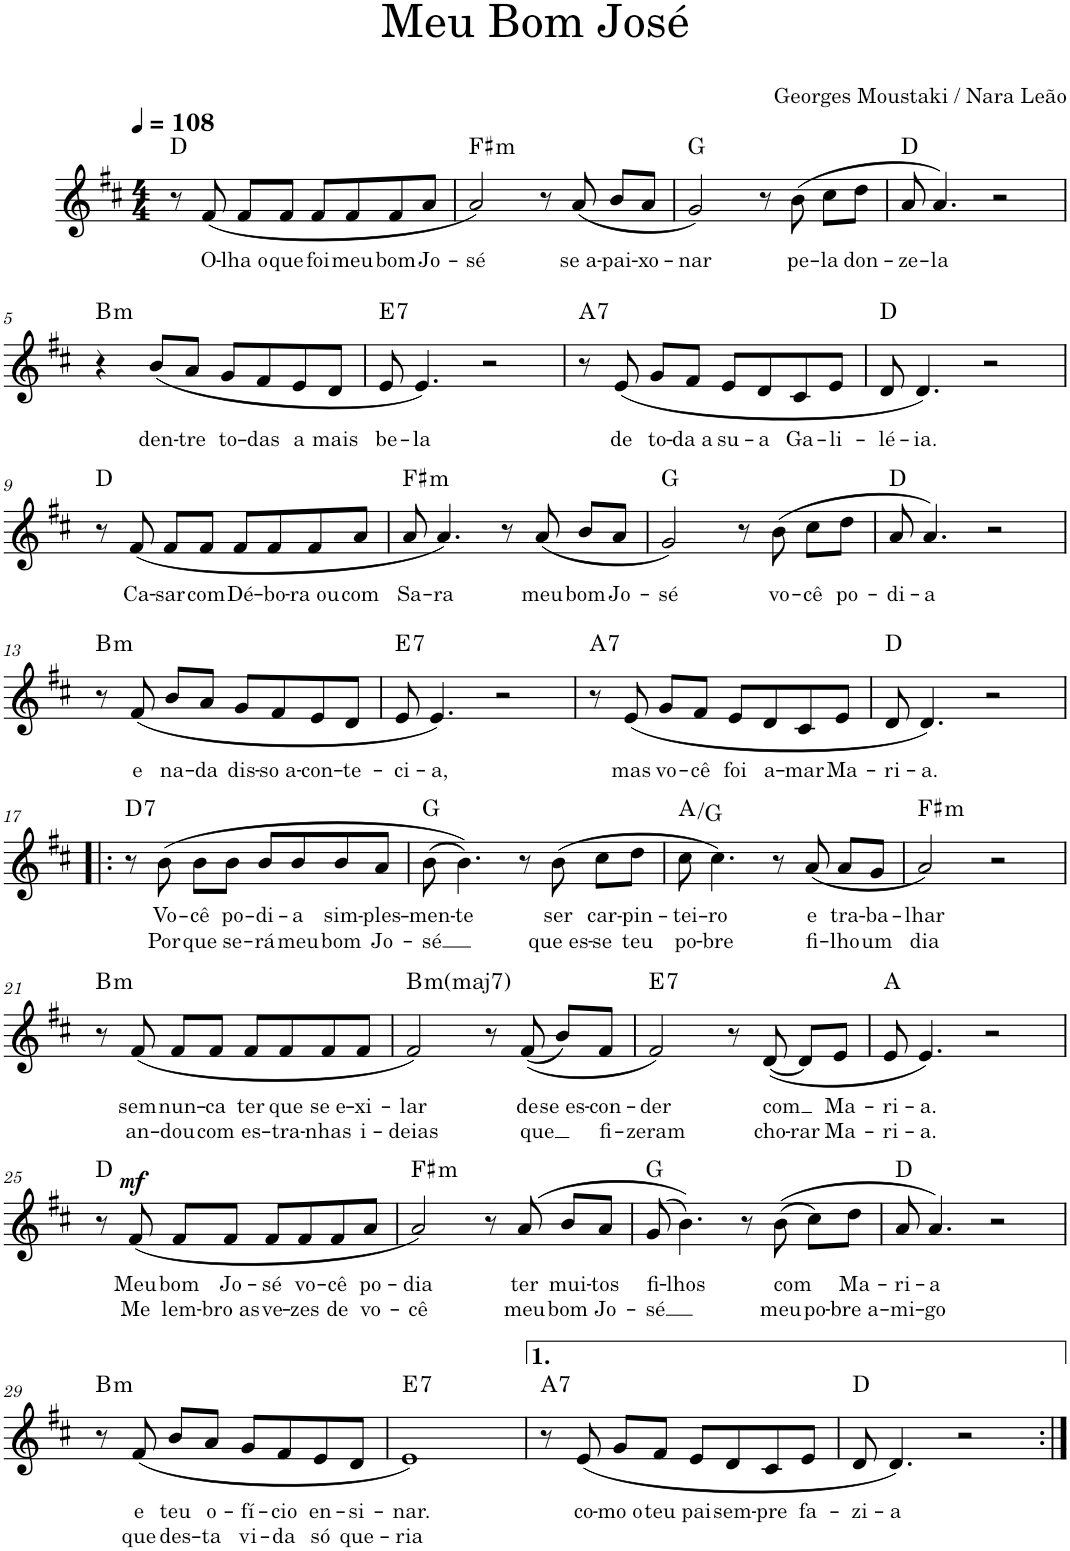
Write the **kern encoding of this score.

**kern	**text	**text	**dynam	**harte
*part1	*part1	*part1	*part1	*part1
*staff1	*staff1	*staff1	*staff1	*
*I"Voz	*	*	*	*
*I'Vo.	*	*	*	*
*clefG2	*	*	*	*
*k[f#c#]	*	*	*	*
*M4/4	*	*	*	*
*MM108	*	*	*	*
=1	=1	=1	=1	=1
8r	.	.	.	D:maj
!	!LO:LY:b	!	!	!
(8f#/	O-	.	.	.
!	!LO:LY:b	!	!	!
8f#/L	-lha o	.	.	.
!	!LO:LY:b	!	!	!
8f#/J	que	.	.	.
!	!LO:LY:b	!	!	!
8f#/L	foi	.	.	.
!	!LO:LY:b	!	!	!
8f#/	meu	.	.	.
!	!LO:LY:b	!	!	!
8f#/	bom	.	.	.
!	!LO:LY:b	!	!	!
8a/J	Jo-	.	.	.
=2	=2	=2	=2	=2
!	!LO:LY:b	!	!	!LO:H:kt=m
2a/)	-sé	.	.	F#:min
8r	.	.	.	.
!	!LO:LY:b	!	!	!
(8a/	se a-	.	.	.
!	!LO:LY:b	!	!	!
8b/L	-pai-	.	.	.
!	!LO:LY:b	!	!	!
8a/J	-xo-	.	.	.
=3	=3	=3	=3	=3
!	!LO:LY:b	!	!	!
2g/)	-nar	.	.	G:maj
8r	.	.	.	.
!	!LO:LY:b	!	!	!
(8b\	pe-	.	.	.
!	!LO:LY:b	!	!	!
8cc#\L	-la	.	.	.
!	!LO:LY:b	!	!	!
8dd\J	don-	.	.	.
=4	=4	=4	=4	=4
!	!LO:LY:b	!	!	!
8a/	-ze-	.	.	D:maj
!	!LO:LY:b	!	!	!
4.a/)	-la	.	.	.
2r	.	.	.	.
!!LO:LB:g=z
=5	=5	=5	=5	=5
!	!	!	!	!LO:H:kt=m
4r	.	.	.	B:min
!	!LO:LY:b	!	!	!
(8b/L	den-	.	.	.
!	!LO:LY:b	!	!	!
8a/J	-tre	.	.	.
!	!LO:LY:b	!	!	!
8g/L	to-	.	.	.
!	!LO:LY:b	!	!	!
8f#/	-das	.	.	.
!	!LO:LY:b	!	!	!
8e/	a	.	.	.
!	!LO:LY:b	!	!	!
8d/J	mais	.	.	.
=6	=6	=6	=6	=6
!	!LO:LY:b	!	!	!LO:H:kt=7
8e/	be-	.	.	E:7
!	!LO:LY:b	!	!	!
4.e/)	-la	.	.	.
2r	.	.	.	.
=7	=7	=7	=7	=7
!	!	!	!	!LO:H:kt=7
8r	.	.	.	A:7
!	!LO:LY:b	!	!	!
(8e/	de	.	.	.
!	!LO:LY:b	!	!	!
8g/L	to-	.	.	.
!	!LO:LY:b	!	!	!
8f#/J	-da a	.	.	.
!	!LO:LY:b	!	!	!
8e/L	su-	.	.	.
!	!LO:LY:b	!	!	!
8d/	-a	.	.	.
!	!LO:LY:b	!	!	!
8c#/	Ga-	.	.	.
!	!LO:LY:b	!	!	!
8e/J	-li-	.	.	.
=8	=8	=8	=8	=8
!	!LO:LY:b	!	!	!
8d/	-lé-	.	.	D:maj
!	!LO:LY:b	!	!	!
4.d/)	-ia.	.	.	.
2r	.	.	.	.
!!LO:LB:g=z
=9	=9	=9	=9	=9
8r	.	.	.	D:maj
!	!LO:LY:b	!	!	!
(8f#/	Ca-	.	.	.
!	!LO:LY:b	!	!	!
8f#/L	-sar	.	.	.
!	!LO:LY:b	!	!	!
8f#/J	com	.	.	.
!	!LO:LY:b	!	!	!
8f#/L	Dé-	.	.	.
!	!LO:LY:b	!	!	!
8f#/	-bo-	.	.	.
!	!LO:LY:b	!	!	!
8f#/	-ra ou	.	.	.
!	!LO:LY:b	!	!	!
8a/J	com	.	.	.
=10	=10	=10	=10	=10
!	!LO:LY:b	!	!	!LO:H:kt=m
8a/	Sa-	.	.	F#:min
!	!LO:LY:b	!	!	!
4.a/)	-ra	.	.	.
8r	.	.	.	.
!	!LO:LY:b	!	!	!
(8a/	meu	.	.	.
!	!LO:LY:b	!	!	!
8b/L	bom	.	.	.
!	!LO:LY:b	!	!	!
8a/J	Jo-	.	.	.
=11	=11	=11	=11	=11
!	!LO:LY:b	!	!	!
2g/)	-sé	.	.	G:maj
8r	.	.	.	.
!	!LO:LY:b	!	!	!
(8b\	vo-	.	.	.
!	!LO:LY:b	!	!	!
8cc#\L	-cê	.	.	.
!	!LO:LY:b	!	!	!
8dd\J	po-	.	.	.
=12	=12	=12	=12	=12
!	!LO:LY:b	!	!	!
8a/	-di-	.	.	D:maj
!	!LO:LY:b	!	!	!
4.a/)	-a	.	.	.
2r	.	.	.	.
!!LO:LB:g=z
=13	=13	=13	=13	=13
!	!	!	!	!LO:H:kt=m
8r	.	.	.	B:min
!	!LO:LY:b	!	!	!
(8f#/	e	.	.	.
!	!LO:LY:b	!	!	!
8b/L	na-	.	.	.
!	!LO:LY:b	!	!	!
8a/J	-da	.	.	.
!	!LO:LY:b	!	!	!
8g/L	dis-	.	.	.
!	!LO:LY:b	!	!	!
8f#/	-so a-	.	.	.
!	!LO:LY:b	!	!	!
8e/	-con-	.	.	.
!	!LO:LY:b	!	!	!
8d/J	-te-	.	.	.
=14	=14	=14	=14	=14
!	!LO:LY:b	!	!	!LO:H:kt=7
8e/	-ci-	.	.	E:7
!	!LO:LY:b	!	!	!
4.e/)	-a,	.	.	.
2r	.	.	.	.
=15	=15	=15	=15	=15
!	!	!	!	!LO:H:kt=7
8r	.	.	.	A:7
!	!LO:LY:b	!	!	!
(8e/	mas	.	.	.
!	!LO:LY:b	!	!	!
8g/L	vo-	.	.	.
!	!LO:LY:b	!	!	!
8f#/J	-cê	.	.	.
!	!LO:LY:b	!	!	!
8e/L	foi	.	.	.
!	!LO:LY:b	!	!	!
8d/	a-	.	.	.
!	!LO:LY:b	!	!	!
8c#/	-mar	.	.	.
!	!LO:LY:b	!	!	!
8e/J	Ma-	.	.	.
=16	=16	=16	=16	=16
!	!LO:LY:b	!	!	!
8d/	-ri-	.	.	D:maj
!	!LO:LY:b	!	!	!
4.d/)	-a.	.	.	.
2r	.	.	.	.
!!LO:LB:g=z
=17!|:	=17!|:	=17!|:	=17!|:	=17!|:
!	!	!	!	!LO:H:kt=7
8r	.	.	.	D:7
!	!LO:LY:b	!LO:LY:b	!	!
(8b\	Vo-	Por	.	.
!	!LO:LY:b	!LO:LY:b	!	!
8b\L	-cê	que	.	.
!	!LO:LY:b	!LO:LY:b	!	!
8b\J	po-	se-	.	.
!	!LO:LY:b	!LO:LY:b	!	!
8b/L	-di-	-rá	.	.
!	!LO:LY:b	!LO:LY:b	!	!
8b/	-a	meu	.	.
!	!LO:LY:b	!LO:LY:b	!	!
8b/	sim-	bom	.	.
!	!LO:LY:b	!LO:LY:b	!	!
8a/J	-ples-	Jo-	.	.
=18	=18	=18	=18	=18
!	!LO:LY:b	!LO:LY:b	!	!
(8b\	-men-	-sé	.	G:maj
!	!LO:LY:b	!	!	!
4.b\))	-te	.	.	.
8r	.	.	.	.
!	!LO:LY:b	!LO:LY:b	!	!
(8b\	ser	que es-	.	.
!	!LO:LY:b	!LO:LY:b	!	!
8cc#\L	car-	-se	.	.
!	!LO:LY:b	!LO:LY:b	!	!
8dd\J	-pin-	teu	.	.
=19	=19	=19	=19	=19
!	!LO:LY:b	!LO:LY:b	!	!
8cc#\	-tei-	po-	.	A:maj/b7
!	!LO:LY:b	!LO:LY:b	!	!
4.cc#\)	-ro	-bre	.	.
8r	.	.	.	.
!	!LO:LY:b	!LO:LY:b	!	!
(8a/	e	fi-	.	.
!	!LO:LY:b	!LO:LY:b	!	!
8a/L	tra-	-lho	.	.
!	!LO:LY:b	!LO:LY:b	!	!
8g/J	-ba-	um	.	.
=20	=20	=20	=20	=20
!	!LO:LY:b	!LO:LY:b	!	!LO:H:kt=m
2a/)	-lhar	dia	.	F#:min
2r	.	.	.	.
!!LO:LB:g=z
=21	=21	=21	=21	=21
!	!	!	!	!LO:H:kt=m
8r	.	.	.	B:min
!	!LO:LY:b	!LO:LY:b	!	!
(8f#/	sem	an-	.	.
!	!LO:LY:b	!LO:LY:b	!	!
8f#/L	nun-	-dou	.	.
!	!LO:LY:b	!LO:LY:b	!	!
8f#/J	-ca	com	.	.
!	!LO:LY:b	!LO:LY:b	!	!
8f#/L	ter	es-	.	.
!	!LO:LY:b	!LO:LY:b	!	!
8f#/	que	-tra-	.	.
!	!LO:LY:b	!LO:LY:b	!	!
8f#/	se e-	-nhas	.	.
!	!LO:LY:b	!LO:LY:b	!	!
8f#/J	-xi-	i-	.	.
=22	=22	=22	=22	=22
!	!LO:LY:b	!LO:LY:b	!	!LO:H:kt=mmaj7
2f#/)	-lar	-deias	.	B:minmaj7
8r	.	.	.	.
!	!LO:LY:b	!LO:LY:b	!	!
((8f#/	de	que	.	.
!	!LO:LY:b	!	!	!
8b/L)	se es-	.	.	.
!	!LO:LY:b	!LO:LY:b	!	!
8f#/J	-con-	fi-	.	.
=23	=23	=23	=23	=23
!	!LO:LY:b	!LO:LY:b	!	!LO:H:kt=7
2f#/)	-der	-zeram	.	E:7
8r	.	.	.	.
!	!LO:LY:b	!LO:LY:b	!	!
([8d/	com	cho-	.	.
!	!	!LO:LY:b	!	!
8d/L]	.	-rar	.	.
!	!LO:LY:b	!LO:LY:b	!	!
8e/J	Ma-	Ma-	.	.
=24	=24	=24	=24	=24
!	!LO:LY:b	!LO:LY:b	!	!
8e/	-ri-	-ri-	.	A:maj
!	!LO:LY:b	!LO:LY:b	!	!
4.e/)	-a.	-a.	.	.
2r	.	.	.	.
!!LO:LB:g=z
=25	=25	=25	=25	=25
8r	.	.	.	D:maj
!	!LO:LY:b	!LO:LY:b	!LO:DY:a	!
(8f#/	Meu	Me	mf	.
!	!LO:LY:b	!LO:LY:b	!	!
8f#/L	bom	lem-	.	.
!	!LO:LY:b	!LO:LY:b	!	!
8f#/J	Jo-	-bro as	.	.
!	!LO:LY:b	!LO:LY:b	!	!
8f#/L	-sé	ve-	.	.
!	!LO:LY:b	!LO:LY:b	!	!
8f#/	vo-	-zes	.	.
!	!LO:LY:b	!LO:LY:b	!	!
8f#/	-cê	de	.	.
!	!LO:LY:b	!LO:LY:b	!	!
8a/J	po-	vo-	.	.
=26	=26	=26	=26	=26
!	!LO:LY:b	!LO:LY:b	!	!LO:H:kt=m
2a/)	-dia	-cê	.	F#:min
8r	.	.	.	.
!	!LO:LY:b	!LO:LY:b	!	!
(8a/	ter	meu	.	.
!	!LO:LY:b	!LO:LY:b	!	!
8b/L	mui-	bom	.	.
!	!LO:LY:b	!LO:LY:b	!	!
8a/J	-tos	Jo-	.	.
=27	=27	=27	=27	=27
!	!LO:LY:b	!LO:LY:b	!	!
(8g/	fi-	-sé	.	G:maj
!	!LO:LY:b	!	!	!
4.b\))	-lhos	.	.	.
8r	.	.	.	.
!	!LO:LY:b	!LO:LY:b	!	!
((8b\	com	meu	.	.
!	!	!LO:LY:b	!	!
8cc#\L)	.	po-	.	.
!	!LO:LY:b	!LO:LY:b	!	!
8dd\J	Ma-	-bre a-	.	.
=28	=28	=28	=28	=28
!	!LO:LY:b	!LO:LY:b	!	!
8a/	-ri-	-mi-	.	D:maj
!	!LO:LY:b	!LO:LY:b	!	!
4.a/)	-a	-go	.	.
2r	.	.	.	.
!!LO:LB:g=z
=29	=29	=29	=29	=29
!	!	!	!	!LO:H:kt=m
8r	.	.	.	B:min
!	!LO:LY:b	!LO:LY:b	!	!
(8f#/	e	que	.	.
!	!LO:LY:b	!LO:LY:b	!	!
8b/L	teu	des-	.	.
!	!LO:LY:b	!LO:LY:b	!	!
8a/J	o-	-ta	.	.
!	!LO:LY:b	!LO:LY:b	!	!
8g/L	-fí-	vi-	.	.
!	!LO:LY:b	!LO:LY:b	!	!
8f#/	-cio	-da	.	.
!	!LO:LY:b	!LO:LY:b	!	!
8e/	en-	só	.	.
!	!LO:LY:b	!LO:LY:b	!	!
8d/J	-si-	que-	.	.
=30	=30	=30	=30	=30
!	!LO:LY:b	!LO:LY:b	!	!LO:H:kt=7
1e)	-nar.	-ria	.	E:7
=31	=31	=31	=31	=31
!	!	!	!	!LO:H:kt=7
8r	.	.	.	A:7
!	!LO:LY:b	!	!	!
(8e/	co-	.	.	.
!	!LO:LY:b	!	!	!
8g/L	-mo o	.	.	.
!	!LO:LY:b	!	!	!
8f#/J	teu	.	.	.
!	!LO:LY:b	!	!	!
8e/L	pai	.	.	.
!	!LO:LY:b	!	!	!
8d/	sem-	.	.	.
!	!LO:LY:b	!	!	!
8c#/	-pre	.	.	.
!	!LO:LY:b	!	!	!
8e/J	fa-	.	.	.
=32	=32	=32	=32	=32
!	!LO:LY:b	!	!	!
8d/	-zi-	.	.	D:maj
!	!LO:LY:b	!	!	!
4.d/)	-a	.	.	.
2r	.	.	.	.
=:|!	=:|!	=:|!	=:|!	=:|!
*-	*-	*-	*-	*-
